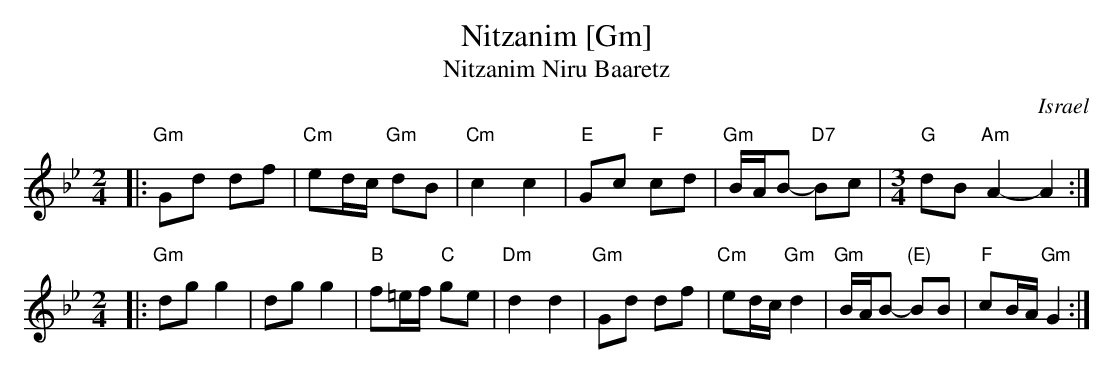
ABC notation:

X:1
T: Nitzanim [Gm]
T: Nitzanim Niru Baaretz
O: Israel
M: 2/4
L: 1/8
K: Gm
|: "Gm"Gd df | "Cm"ed/c/ "Gm"dB | "Cm"c2 c2 \
| "E"Gc "F"cd | "Gm"B/A/B- "D7"Bc- |[M:3/4] "G"dB "Am"A2- A2 :|
M: 2/4
|: "Gm"dg g2 | dg g2 | "B"f=e/f/ "C"ge | "Dm"d2 d2 \
| "Gm"Gd df | "Cm"ed/c/ "Gm"d2 | "Gm"B/A/B- "(E)"BB | "F"cB/A/ "Gm"G2 :|
